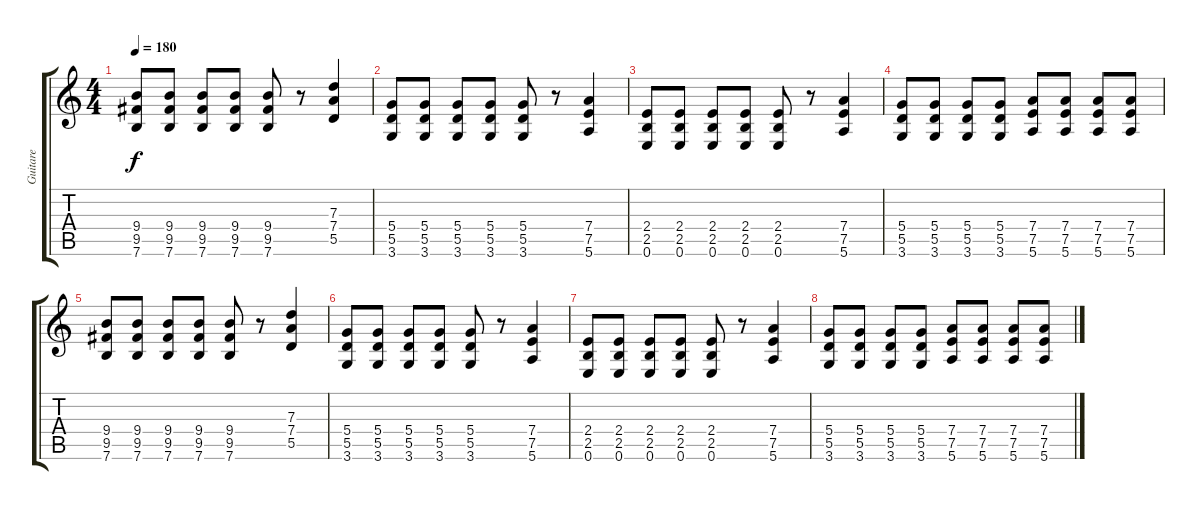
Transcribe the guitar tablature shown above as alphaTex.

\track ("Guitare" "Guitare") {instrument distortionguitar}
\staff {score tabs}
\tuning (E4 B3 G3 D3 A2 E2) {hide}
\ts (4 4)
\tempo 180
\clef g2
\ks c
(9.4 9.5 7.6).8{dy f} (9.4 9.5 7.6).8 (9.4 9.5 7.6).8 (9.4 9.5 7.6).8 (9.4 9.5 7.6).8 r.8 (7.3 7.4 5.5).4 |
(5.4 5.5 3.6).8 (5.4 5.5 3.6).8 (5.4 5.5 3.6).8 (5.4 5.5 3.6).8 (5.4 5.5 3.6).8 r.8 (7.4 7.5 5.6).4 |
(2.4 2.5 0.6).8 (2.4 2.5 0.6).8 (2.4 2.5 0.6).8 (2.4 2.5 0.6).8 (2.4 2.5 0.6).8 r.8 (7.4 7.5 5.6).4 |
(5.4 5.5 3.6).8 (5.4 5.5 3.6).8 (5.4 5.5 3.6).8 (5.4 5.5 3.6).8 (7.4 7.5 5.6).8 (7.4 7.5 5.6).8 (7.4 7.5 5.6).8 (7.4 7.5 5.6).8 |
(9.4 9.5 7.6).8 (9.4 9.5 7.6).8 (9.4 9.5 7.6).8 (9.4 9.5 7.6).8 (9.4 9.5 7.6).8 r.8 (7.3 7.4 5.5).4 |
(5.4 5.5 3.6).8 (5.4 5.5 3.6).8 (5.4 5.5 3.6).8 (5.4 5.5 3.6).8 (5.4 5.5 3.6).8 r.8 (7.4 7.5 5.6).4 |
(2.4 2.5 0.6).8 (2.4 2.5 0.6).8 (2.4 2.5 0.6).8 (2.4 2.5 0.6).8 (2.4 2.5 0.6).8 r.8 (7.4 7.5 5.6).4 |
(5.4 5.5 3.6).8 (5.4 5.5 3.6).8 (5.4 5.5 3.6).8 (5.4 5.5 3.6).8 (7.4 7.5 5.6).8 (7.4 7.5 5.6).8 (7.4 7.5 5.6).8 (7.4 7.5 5.6).8
